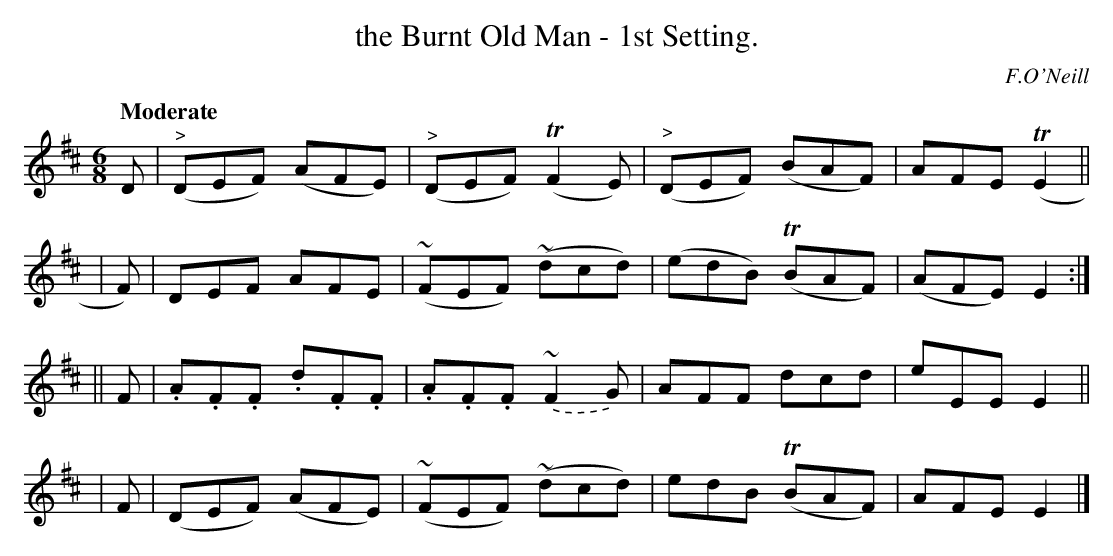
X:1
T: the Burnt Old Man - 1st Setting.
Q: "Moderate"
O: F.O'Neill
M: 6/8
L: 1/8
K: D
  D  | ("^>"DEF) (AFE) | ("^>"DEF) (TF2E) | ("^>"DEF) (BAF) | AFE (TE2 ||
| F) | DEF AFE | (~FEF) (~dcd) | (edB) (TBAF) | (AFE) E2 :|
|| F | .A.F.F .d.F.F | .A.F.F.(~F2G) | AFF dcd | eEE E2 ||
| F  | (DEF) (AFE) | (~FEF) (~dcd) | edB (TBAF) | AFE E2 |]
